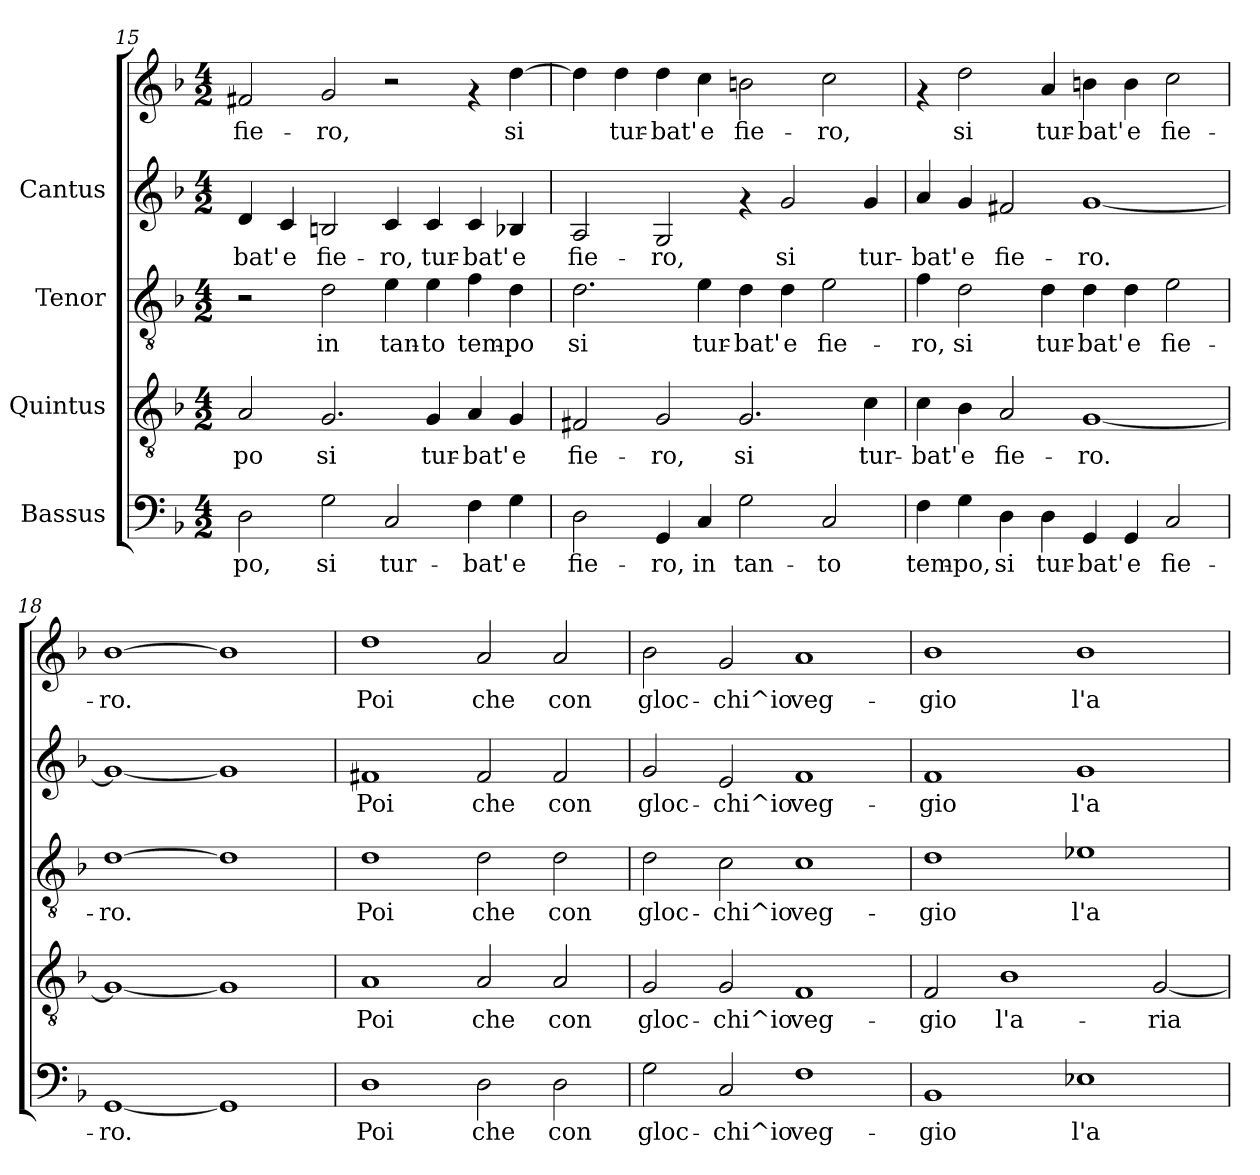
**kern	**text	**kern	**text	**kern	**text	**kern	**text	**kern	**text
*part4	*part4	*part3	*part3	*part2	*part2	*part1	*part1	*part1	*part1
*staff5	*staff5	*staff4	*staff4	*staff3	*staff3	*staff2	*staff2	*staff1	*staff1
*I"Bassus	*	*I"Quintus	*	*I"Tenor	*	*I"Cantus	*	*	*
*clefF4	*	*clefGv2	*	*clefGv2	*	*clefG2	*	*clefG2	*
*k[b-]	*	*k[b-]	*	*k[b-]	*	*k[b-]	*	*k[b-]	*
*F:	*	*F:	*	*F:	*	*F:	*	*F:	*
*M4/2	*	*M4/2	*	*M4/2	*	*M4/2	*	*M4/2	*
=15	=15	=15	=15	=15	=15	=15	=15	=15	=15
!	!LO:LY:b:cj	!	!LO:LY:b:cj	!	!	!	!LO:LY:b:cj	!	!LO:LY:b:cj
2D\	-po,	2A/	-po	2r	.	4d/	bat'	2f#X/	-fie-
!	!	!	!	!	!	!	!LO:LY:b:cj	!	!
.	.	.	.	.	.	4c/	e	.	.
!	!LO:LY:b:cj	!	!LO:LY:b:cj	!	!LO:LY:b:cj	!	!LO:LY:b:cj	!	!LO:LY:b:cj
2G\	si	2.G/	si	2d\	in	2Bn/	fie-	2g/	-ro,
!	!LO:LY:b:cj	!	!	!	!LO:LY:b:cj	!	!LO:LY:b:cj	!	!
2C/	tur-	.	.	4e\	tan-	4c/	-ro,	2r	.
!	!	!	!LO:LY:b:cj	!	!LO:LY:b:cj	!	!LO:LY:b:cj	!	!
.	.	4G/	tur-	4e\	-to	4c/	tur-	.	.
!	!LO:LY:b:cj	!	!LO:LY:b:cj	!	!LO:LY:b:cj	!	!LO:LY:b:cj	!	!
4F\	-bat'	4A/	-bat'	4f\	tem-	4c/	-bat'	4rf	.
!	!LO:LY:b:cj	!	!LO:LY:b:cj	!	!LO:LY:b:cj	!	!LO:LY:b:cj	!	!LO:LY:b:cj
4G\	e	4G/	e	4d\	-po	4B-X/	e	[>4dd\	si
!!LO:PB:g=z
=16	=16	=16	=16	=16	=16	=16	=16	=16	=16
!	!LO:LY:b:cj	!	!LO:LY:b:cj	!	!LO:LY:b:cj	!	!LO:LY:b:cj	!	!LO:LY:b:cj
2D\	fie-	2F#X/	fie-	2.d\	si	2A/	fie-	4dd\]	.
!	!	!	!	!	!	!	!	!	!LO:LY:b:cj
.	.	.	.	.	.	.	.	4dd\	tur-
!	!LO:LY:b:cj	!	!LO:LY:b:cj	!	!	!	!LO:LY:b:cj	!	!LO:LY:b:cj
4GG/	-ro,	2G/	-ro,	.	.	2G/	-ro,	4dd\	-bat'
!	!LO:LY:b:cj	!	!	!	!LO:LY:b:cj	!	!	!	!LO:LY:b:cj
4C/	in	.	.	4e\	tur-	.	.	4cc\	e
!	!LO:LY:b:cj	!	!LO:LY:b:cj	!	!LO:LY:b:cj	!	!	!	!LO:LY:b:cj
2G\	tan-	2.G/	si	4d\	-bat'	4rf	.	2bn\	fie-
!	!	!	!	!	!LO:LY:b:cj	!	!LO:LY:b:cj	!	!
.	.	.	.	4d\	e	2g/	si	.	.
!	!LO:LY:b:cj	!	!	!	!LO:LY:b:cj	!	!	!	!LO:LY:b:cj
2C/	-to	.	.	2e\	fie-	.	.	2cc\	-ro,
!	!	!	!LO:LY:b:cj	!	!	!	!LO:LY:b:cj	!	!
.	.	4c\	tur-	.	.	4g/	tur-	.	.
=17	=17	=17	=17	=17	=17	=17	=17	=17	=17
!	!LO:LY:b:cj	!	!LO:LY:b:cj	!	!LO:LY:b:cj	!	!LO:LY:b:cj	!	!
4F\	tem-	4c\	-bat'	4f\	-ro,	4a/	-bat'	4rf	.
!	!LO:LY:b:cj	!	!LO:LY:b:cj	!	!LO:LY:b:cj	!	!LO:LY:b:cj	!	!LO:LY:b:cj
4G\	-po,	4B-\	e	2d\	si	4g/	e	2dd\	-si
!	!LO:LY:b:cj	!	!LO:LY:b:cj	!	!	!	!LO:LY:b:cj	!	!
4D\	si	2A/	fie-	.	.	2f#X/	fie-	.	.
!	!LO:LY:b:cj	!	!	!	!LO:LY:b:cj	!	!	!	!LO:LY:b:cj
4D\	tur-	.	.	4d\	tur-	.	.	4a/	tur-
!	!LO:LY:b:cj	!	!LO:LY:b:cj	!	!LO:LY:b:cj	!	!LO:LY:b:cj	!	!LO:LY:b:cj
4GG/	-bat'	[<1G	-ro.	4d\	-bat'	[<1g	-ro.	4bn\	-bat'
!	!LO:LY:b:cj	!	!	!	!LO:LY:b:cj	!	!	!	!LO:LY:b:cj
4GG/	e	.	.	4d\	e	.	.	4b\	e
!	!LO:LY:b:cj	!	!	!	!LO:LY:b:cj	!	!	!	!LO:LY:b:cj
2C/	fie-	.	.	2e\	fie-	.	.	2cc\	fie-
=18	=18	=18	=18	=18	=18	=18	=18	=18	=18
!	!LO:LY:b:cj	!	!	!	!LO:LY:b:cj	!	!	!	!LO:LY:b:cj
[<1GG	-ro.	1G_<	.	[>1d	-ro.	1g_<	.	[>1b-	ro.
!	!LO:LY:b:cj	!	!	!	!LO:LY:b:cj	!	!	!	!LO:LY:b:cj
1GG]	.	1G]	.	1d]	.	1g]	.	1b-]	.
!!LO:LB:g=z
=19	=19	=19	=19	=19	=19	=19	=19	=19	=19
!	!LO:LY:b:cj	!	!LO:LY:b:cj	!	!LO:LY:b:cj	!	!LO:LY:b:cj	!	!LO:LY:b:cj
1D	Poi	1A	Poi	1d	Poi	1f#X	Poi	1dd	Poi
!	!LO:LY:b:cj	!	!LO:LY:b:cj	!	!LO:LY:b:cj	!	!LO:LY:b:cj	!	!LO:LY:b:cj
2D\	che	2A/	che	2d\	che	2f#/	che	2a/	che
!	!LO:LY:b:cj	!	!LO:LY:b:cj	!	!LO:LY:b:cj	!	!LO:LY:b:cj	!	!LO:LY:b:cj
2D\	con	2A/	con	2d\	con	2f#/	con	2a/	con
=20	=20	=20	=20	=20	=20	=20	=20	=20	=20
!	!LO:LY:b:cj	!	!LO:LY:b:cj	!	!LO:LY:b:cj	!	!LO:LY:b:cj	!	!LO:LY:b:cj
2G\	gloc-	2G/	gloc-	2d\	gloc-	2g/	-gloc-	2b-\	gloc-
!	!LO:LY:b:cj	!	!LO:LY:b:cj	!	!LO:LY:b:cj	!	!LO:LY:b:cj	!	!LO:LY:b:cj
2C/	-chi^io	2G/	-chi^io	2c\	-chi^io	2e/	-chi^io	2g/	-chi^io
!	!LO:LY:b:cj	!	!LO:LY:b:cj	!	!LO:LY:b:cj	!	!LO:LY:b:cj	!	!LO:LY:b:cj
1F	veg-	1F	veg-	1c	veg-	1f	veg-	1a	veg-
=21	=21	=21	=21	=21	=21	=21	=21	=21	=21
!	!LO:LY:b:cj	!	!LO:LY:b:cj	!	!LO:LY:b:cj	!	!LO:LY:b:cj	!	!LO:LY:b:cj
1BB-	-gio	2F/	-gio	1d	-gio	1f	-gio	1b-	-gio
!	!	!	!LO:LY:b:cj	!	!	!	!	!	!
.	.	1B-	l'a-	.	.	.	.	.	.
!	!LO:LY:b:cj	!	!	!	!LO:LY:b:cj	!	!LO:LY:b:cj	!	!LO:LY:b:cj
1E-X	l'a-	.	.	1e-X	l'a-	1g	l'a-	1b-	l'a-
!	!	!	!LO:LY:b:cj	!	!	!	!	!	!
.	.	[<2G/	-ria	.	.	.	.	.	.
=	=	=	=	=	=	=	=	=	=
*-	*-	*-	*-	*-	*-	*-	*-	*-	*-
